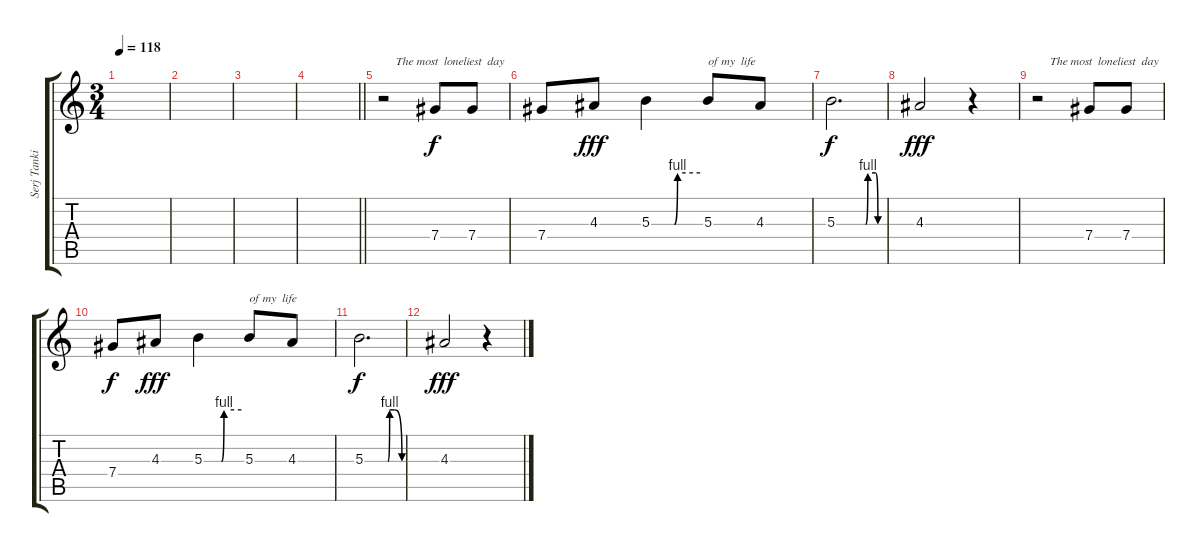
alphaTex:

\track ("Serj Tankian vocal" "Serj Tanki") {instrument overdrivenguitar}
\staff {score tabs}
\tuning (Eb4 Bb3 Gb3 Db3 Ab2 Db2) {hide}
\ts (3 4)
\tempo 118
\clef g2
\ks c
|
|
|
\barLineRight lightlight
|
r.2{txt "    The most  loneliest  day"} 7.4.8 7.4.8 |
7.4.8{dy f} 4.3.8{dy fff} 5.3{be (custom 0 0 28 0 32 4 60 4)}.4 5.3.8{txt "of my  life"} 4.3.8 |
5.3{be (custom 0 0 15 0 37 0 40 4 50 4 53 0 60 0)}.2{d dy f} |
4.3.2{dy fff} r.4 |
r.2{txt "    The most  loneliest  day"} 7.4.8 7.4.8 |
7.4.8{dy f} 4.3.8{dy fff} 5.3{be (custom 0 0 28 0 32 4 60 4)}.4 5.3.8{txt "of my  life"} 4.3.8 |
5.3{be (custom 0 0 15 0 37 0 40 4 48 4 60 0)}.2{d dy f} |
4.3.2{dy fff} r.4
